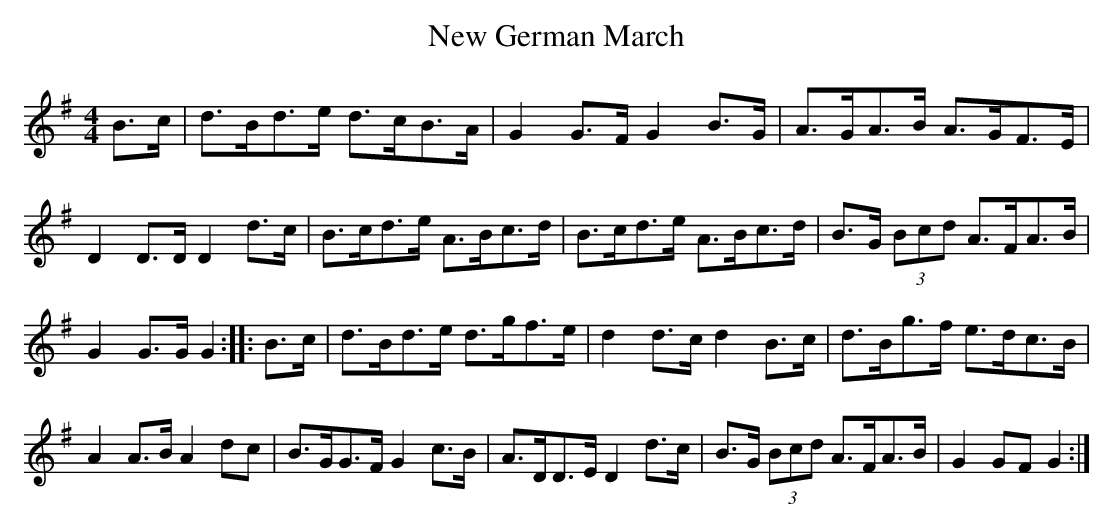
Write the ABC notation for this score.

X:1
T:New German March
M:4/4
L:1/8
K:G
B>c|\
d>Bd>e d>cB>A | G2G>F G2B>G | \
A>GA>B A>GF>E | D2D>D D2d>c | \
B>cd>e A>Bc>d | B>cd>e A>Bc>d |\
B>G (3Bcd A>FA>B | G2G>G G2::\
B>c |\
d>Bd>e d>gf>e | d2d>c d2B>c | \
d>Bg>f e>dc>B | A2A>B A2dc |\
B>GG>F G2c>B | A>DD>E D2d>c | \
B>G (3Bcd A>FA>B | G2GF G2 :|
